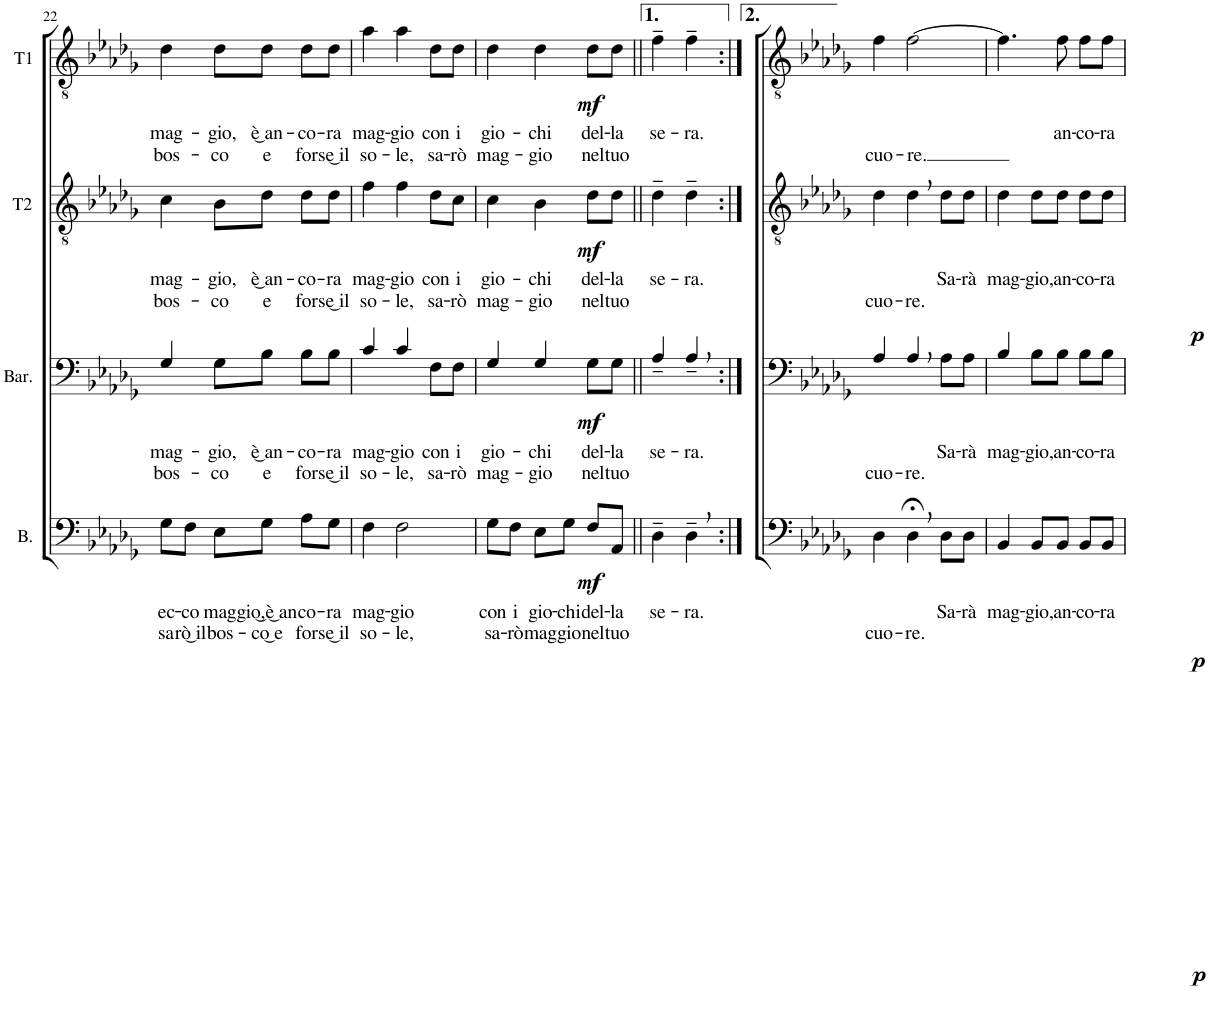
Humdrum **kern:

**kern	**text	**text	**dynam	**kern	**text	**text	**dynam	**kern	**text	**text	**dynam	**kern	**text	**text	**dynam
*part4	*part4	*part4	*part4	*part3	*part3	*part3	*part3	*part2	*part2	*part2	*part2	*part1	*part1	*part1	*part1
*staff4	*staff4	*staff4	*staff4	*staff3	*staff3	*staff3	*staff3	*staff2	*staff2	*staff2	*staff2	*staff1	*staff1	*staff1	*staff1
*I"Bass	*	*	*	*I"Baritone	*	*	*	*I"Tenor2	*	*	*	*I"Tenor1	*	*	*
*I'B.	*	*	*	*I'Bar.	*	*	*	*I'T2	*	*	*	*I'T1	*	*	*
!!LO:PB:g=z
*clefF4	*	*	*	*clefF4	*	*	*	*clefGv2	*	*	*	*clefGv2	*	*	*
*k[b-e-a-d-g-]	*	*	*	*k[b-e-a-d-g-]	*	*	*	*k[b-e-a-d-g-]	*	*	*	*k[b-e-a-d-g-]	*	*	*
*M3/4	*	*	*	*M3/4	*	*	*	*M3/4	*	*	*	*M3/4	*	*	*
=22	=22	=22	=22	=22	=22	=22	=22	=22	=22	=22	=22	=22	=22	=22	=22
!	!LO:LY:b	!LO:LY:b	!	!	!LO:LY:b	!LO:LY:b	!	!	!LO:LY:b	!LO:LY:b	!	!	!LO:LY:b	!LO:LY:b	!
8G-\L	ec-	sa-	.	4G-/	mag-	bos-	.	4c\	mag-	bos-	.	4d-\	mag-	bos-	.
!	!LO:LY:b	!LO:LY:b	!	!	!	!	!	!	!	!	!	!	!	!	!
8F\J	-co	-rò͜ il	.	.	.	.	.	.	.	.	.	.	.	.	.
!	!LO:LY:b	!LO:LY:b	!	!	!LO:LY:b	!LO:LY:b	!	!	!LO:LY:b	!LO:LY:b	!	!	!LO:LY:b	!LO:LY:b	!
8E-\L	mag-	bos-	.	8G-\L	-gio,	-co	.	8B-\L	-gio,	-co	.	8d-\L	-gio,	-co	.
!	!LO:LY:b	!LO:LY:b	!	!	!LO:LY:b	!LO:LY:b	!	!	!LO:LY:b	!LO:LY:b	!	!	!LO:LY:b	!LO:LY:b	!
8G-\J	-gio͜,è͜ an-	-co͜ e	.	8B-\J	è͜ an-	e	.	8d-\J	è͜ an-	e	.	8d-\J	è͜ an-	e	.
!	!LO:LY:b	!LO:LY:b	!	!	!LO:LY:b	!LO:LY:b	!	!	!LO:LY:b	!LO:LY:b	!	!	!LO:LY:b	!LO:LY:b	!
8A-\L	-co-	for-	.	8B-\L	-co-	for-	.	8d-\L	-co-	for-	.	8d-\L	-co-	for-	.
!	!LO:LY:b	!LO:LY:b	!	!	!LO:LY:b	!LO:LY:b	!	!	!LO:LY:b	!LO:LY:b	!	!	!LO:LY:b	!LO:LY:b	!
8G-\J	-ra	-se͜ il	.	8B-\J	-ra	-se͜ il	.	8d-\J	-ra	-se͜ il	.	8d-\J	-ra	-se͜ il	.
=23	=23	=23	=23	=23	=23	=23	=23	=23	=23	=23	=23	=23	=23	=23	=23
!	!LO:LY:b	!LO:LY:b	!	!	!LO:LY:b	!LO:LY:b	!	!	!LO:LY:b	!LO:LY:b	!	!	!LO:LY:b	!LO:LY:b	!
4F\	mag-	so-	.	4c/	mag-	so-	.	4f\	mag-	so-	.	4a-\	mag-	so-	.
!	!LO:LY:b	!LO:LY:b	!	!	!LO:LY:b	!LO:LY:b	!	!	!LO:LY:b	!LO:LY:b	!	!	!LO:LY:b	!LO:LY:b	!
2F\	-gio	-le,	.	4c/	-gio	-le,	.	4f\	-gio	-le,	.	4a-\	-gio	-le,	.
!	!	!	!	!	!LO:LY:b	!LO:LY:b	!	!	!LO:LY:b	!LO:LY:b	!	!	!LO:LY:b	!LO:LY:b	!
.	.	.	.	8F\L	con	sa-	.	8d-\L	con	sa-	.	8d-\L	con	sa-	.
!	!	!	!	!	!LO:LY:b	!LO:LY:b	!	!	!LO:LY:b	!LO:LY:b	!	!	!LO:LY:b	!LO:LY:b	!
.	.	.	.	8F\J	i	-rò	.	8c\J	i	-rò	.	8d-\J	i	-rò	.
=24	=24	=24	=24	=24	=24	=24	=24	=24	=24	=24	=24	=24	=24	=24	=24
!	!LO:LY:b	!LO:LY:b	!	!	!LO:LY:b	!LO:LY:b	!	!	!LO:LY:b	!LO:LY:b	!	!	!LO:LY:b	!LO:LY:b	!
8G-\L	con	sa-	.	4G-/	gio-	mag-	.	4c\	gio-	mag-	.	4d-\	gio-	mag-	.
!	!LO:LY:b	!LO:LY:b	!	!	!	!	!	!	!	!	!	!	!	!	!
8F\J	i	-rò	.	.	.	.	.	.	.	.	.	.	.	.	.
!	!LO:LY:b	!LO:LY:b	!	!	!LO:LY:b	!LO:LY:b	!	!	!LO:LY:b	!LO:LY:b	!	!	!LO:LY:b	!LO:LY:b	!
8E-\L	gio-	mag-	.	4G-/	-chi	-gio	.	4B-\	-chi	-gio	.	4d-\	-chi	-gio	.
!	!LO:LY:b	!LO:LY:b	!	!	!	!	!	!	!	!	!	!	!	!	!
8G-\J	-chi	-gio	.	.	.	.	.	.	.	.	.	.	.	.	.
!	!LO:LY:b	!LO:LY:b	!LO:DY:b	!	!LO:LY:b	!LO:LY:b	!LO:DY:b	!	!LO:LY:b	!LO:LY:b	!LO:DY:b	!	!LO:LY:b	!LO:LY:b	!LO:DY:b
8F/L	del-	nel	mf	8G-\L	del-	nel	mf	8d-\L	del-	nel	mf	8d-\L	del-	nel	mf
!	!LO:LY:b	!LO:LY:b	!	!	!LO:LY:b	!LO:LY:b	!	!	!LO:LY:b	!LO:LY:b	!	!	!LO:LY:b	!LO:LY:b	!
8AA-/J	-la	tuo	.	8G-\J	-la	tuo	.	8d-\J	-la	tuo	.	8d-\J	-la	tuo	.
=25||	=25||	=25||	=25||	=25||	=25||	=25||	=25||	=25||	=25||	=25||	=25||	=25||	=25||	=25||	=25||
!	!LO:LY:b	!	!	!	!LO:LY:b	!	!	!	!LO:LY:b	!	!	!	!LO:LY:b	!	!
4D-~\	se-	.	.	4A-~/	se-	.	.	4d-~\	se-	.	.	4f~\	se-	.	.
!	!LO:LY:b	!	!	!	!LO:LY:b	!	!	!	!LO:LY:b	!	!	!	!LO:LY:b	!	!
4D-~,\	-ra.	.	.	4A-~,/	-ra.	.	.	4d-~\	-ra.	.	.	4f~\	-ra.	.	.
=26:|!	=26:|!	=26:|!	=26:|!	=26:|!	=26:|!	=26:|!	=26:|!	=26:|!	=26:|!	=26:|!	=26:|!	=26:|!	=26:|!	=26:|!	=26:|!
!	!	!LO:LY:b	!	!	!	!LO:LY:b	!	!	!	!LO:LY:b	!	!	!	!LO:LY:b	!
4D-\	.	cuo-	.	4A-/	.	cuo-	.	4d-\	.	cuo-	.	4f\	.	cuo-	.
!	!	!LO:LY:b	!	!	!	!LO:LY:b	!	!	!	!LO:LY:b	!	!	!	!LO:LY:b	!
4D-;<,\	.	-re.	.	4A-,/	.	-re.	.	4d-,\	.	-re.	.	[2f\	.	-re.	.
!	!LO:LY:b	!	!LO:DY:b	!	!LO:LY:b	!	!LO:DY:b	!	!LO:LY:b	!	!LO:DY:b	!	!	!	!
8D-\L	Sa-	.	p	8A-\L	Sa-	.	p	8d-\L	Sa-	.	p	.	.	.	.
!	!LO:LY:b	!	!	!	!LO:LY:b	!	!	!	!LO:LY:b	!	!	!	!	!	!
8D-\J	-rà	.	.	8A-\J	-rà	.	.	8d-\J	-rà	.	.	.	.	.	.
=27	=27	=27	=27	=27	=27	=27	=27	=27	=27	=27	=27	=27	=27	=27	=27
!	!LO:LY:b	!	!	!	!LO:LY:b	!	!	!	!LO:LY:b	!	!	!	!	!	!
4BB-/	mag-	.	.	4B-/	mag-	.	.	4d-\	mag-	.	.	4.f\]	.	.	.
!	!LO:LY:b	!	!	!	!LO:LY:b	!	!	!	!LO:LY:b	!	!	!	!	!	!
8BB-/L	-gio,	.	.	8B-\L	-gio,	.	.	8d-\L	-gio,	.	.	.	.	.	.
!	!LO:LY:b	!	!	!	!LO:LY:b	!	!	!	!LO:LY:b	!	!	!	!LO:LY:b	!	!
8BB-/J	an-	.	.	8B-\J	an-	.	.	8d-\J	an-	.	.	8f\	an-	.	.
!	!LO:LY:b	!	!	!	!LO:LY:b	!	!	!	!LO:LY:b	!	!	!	!LO:LY:b	!	!
8BB-/L	-co-	.	.	8B-\L	-co-	.	.	8d-\L	-co-	.	.	8f\L	-co-	.	.
!	!LO:LY:b	!	!	!	!LO:LY:b	!	!	!	!LO:LY:b	!	!	!	!LO:LY:b	!	!
8BB-/J	-ra	.	.	8B-\J	-ra	.	.	8d-\J	-ra	.	.	8f\J	-ra	.	.
=	=	=	=	=	=	=	=	=	=	=	=	=	=	=	=
*-	*-	*-	*-	*-	*-	*-	*-	*-	*-	*-	*-	*-	*-	*-	*-
